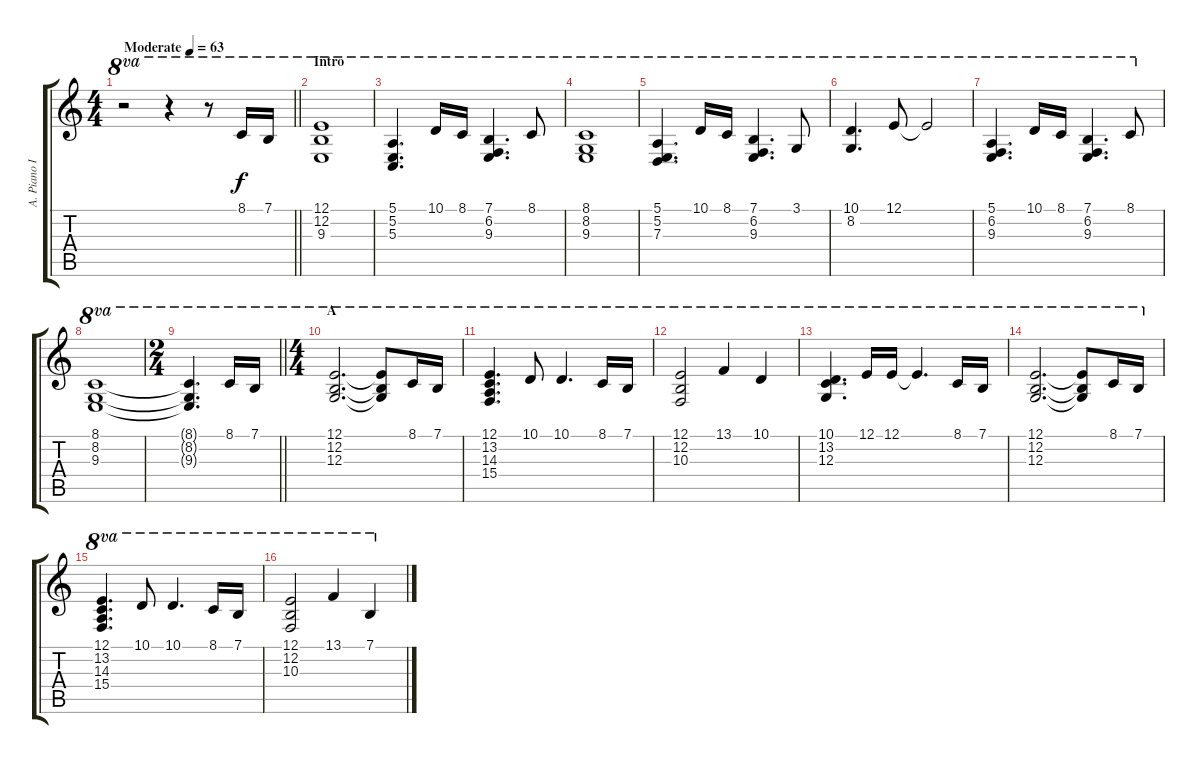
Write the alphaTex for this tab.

\track ("A. Piano I (Right Hand)" "A. Piano I") {instrument acousticgrandpiano}
\staff {score tabs}
\tuning (E4 B3 G3 D3 A2 E2) {hide}
\ts (4 4)
\tempo (63 "Moderate")
\clef g2
\barLineRight lightlight
\ks c
r.2{ot 8va dy f instrument acousticgrandpiano} r.4{ot 8va} r.8{ot 8va} 8.1.16{ot 8va} 7.1.16{ot 8va} |
\section ("" "Intro")
(12.1 12.2 9.3).1{ot 8va} |
(5.1 5.2 5.3).4{d ot 8va} 10.1.16{ot 8va} 8.1.16{ot 8va} (7.1 6.2 9.3).4{d ot 8va} 8.1.8{ot 8va} |
(8.1 8.2 9.3).1{ot 8va} |
(5.1 5.2 7.3).4{d ot 8va} 10.1.16{ot 8va} 8.1.16{ot 8va} (7.1 6.2 9.3).4{d ot 8va} 3.1.8{ot 8va} |
(10.1 8.2).4{d ot 8va} 12.1.8{ot 8va} 12.1{t}.2{ot 8va} |
(5.1 6.2 9.3).4{d ot 8va} 10.1.16{ot 8va} 8.1.16{ot 8va} (7.1 6.2 9.3).4{d ot 8va} 8.1.8{ot 8va} |
(8.1 8.2 9.3).1{ot 8va} |
\ts (2 4)
\barLineRight lightlight
(8.1{t} 8.2{t} 9.3{t}).4{d ot 8va} 8.1.16{ot 8va} 7.1.16{ot 8va} |
\ts (4 4)
\section ("" "A")
(12.1 12.2 12.3).2{d ot 8va} (12.1{t} 12.2{t} 12.3{t}).8{ot 8va} 8.1.16{ot 8va} 7.1.16{ot 8va} |
(12.1 13.2 14.3 15.4).4{d ot 8va} 10.1.8{ot 8va} 10.1.4{d ot 8va} 8.1.16{ot 8va} 7.1.16{ot 8va} |
(12.1 12.2 10.3).2{ot 8va} 13.1.4{ot 8va} 10.1.4{ot 8va} |
(10.1 13.2 12.3).4{d ot 8va} 12.1.16{ot 8va} 12.1.16{ot 8va} 12.1{t}.4{d ot 8va} 8.1.16{ot 8va} 7.1.16{ot 8va} |
(12.1 12.2 12.3).2{d ot 8va} (12.1{t} 12.2{t} 12.3{t}).8{ot 8va} 8.1.16{ot 8va} 7.1.16{ot 8va} |
(12.1 13.2 14.3 15.4).4{d ot 8va} 10.1.8{ot 8va} 10.1.4{d ot 8va} 8.1.16{ot 8va} 7.1.16{ot 8va} |
(12.1 12.2 10.3).2{ot 8va} 13.1.4{ot 8va} 7.1.4{ot 8va}
